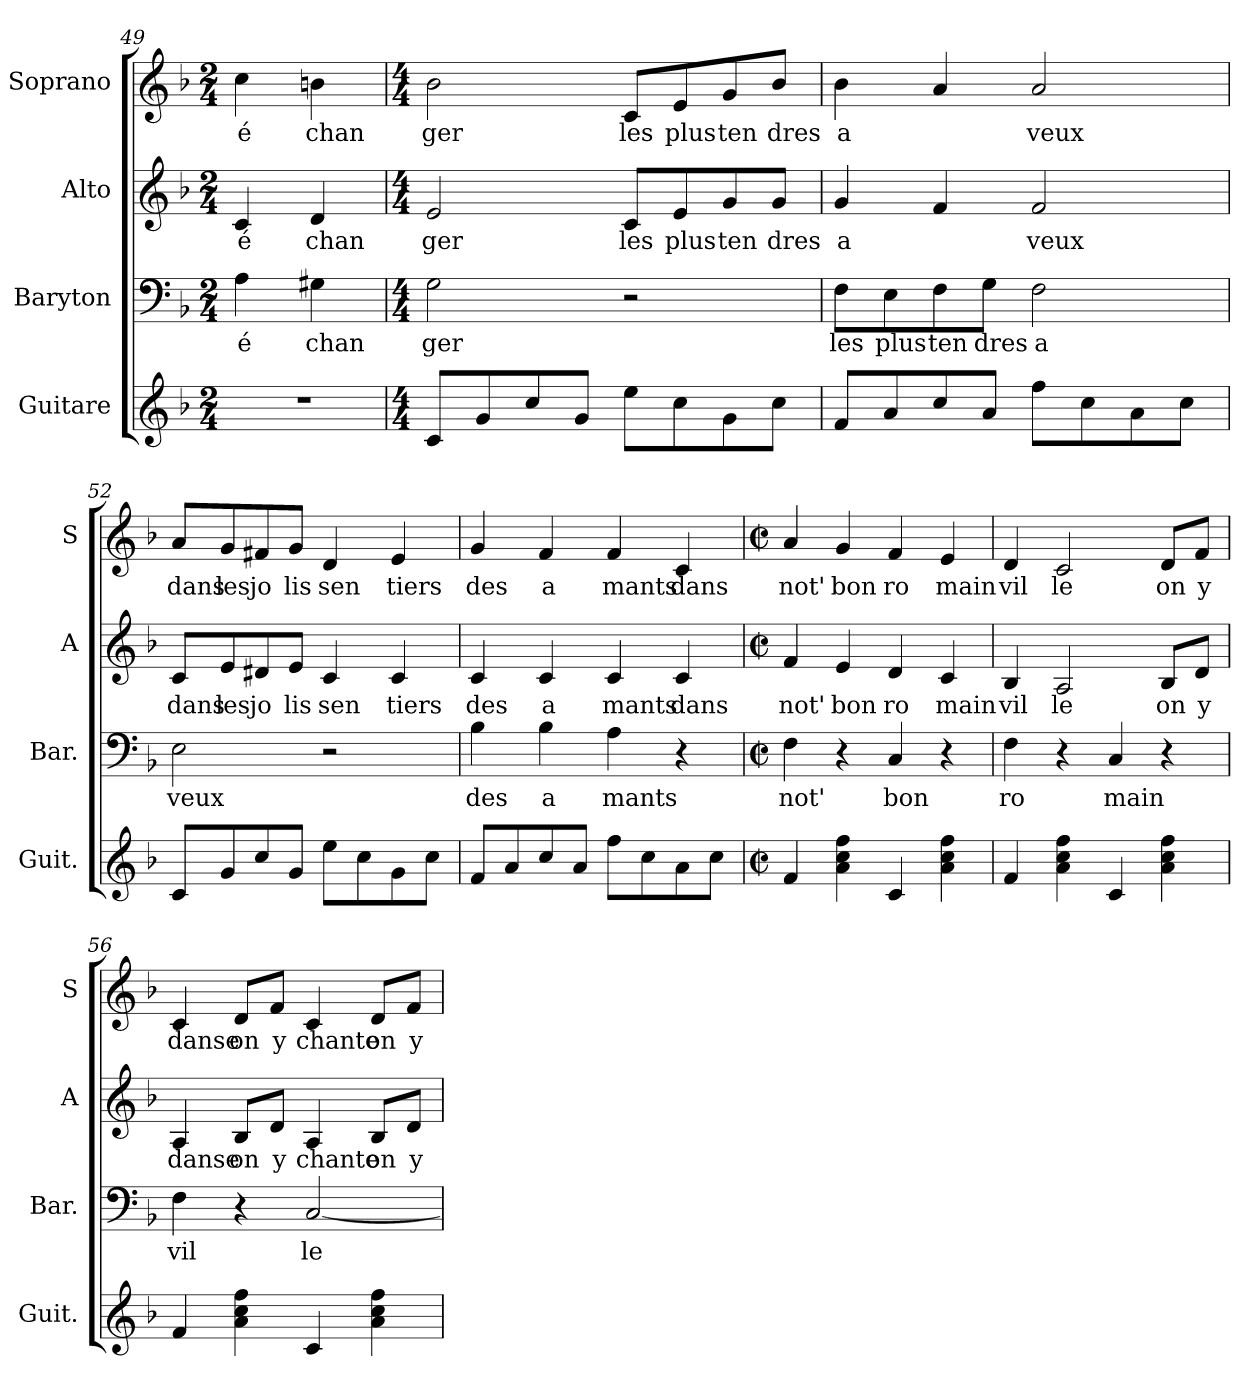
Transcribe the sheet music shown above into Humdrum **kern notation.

**kern	**kern	**text	**kern	**text	**kern	**text
*part4	*part3	*part3	*part2	*part2	*part1	*part1
*staff4	*staff3	*staff3	*staff2	*staff2	*staff1	*staff1
*I"Guitare	*I"Baryton	*	*I"Alto	*	*I"Soprano	*
*I'Guit.	*I'Bar.	*	*I'A	*	*I'S	*
*clefG2	*clefF4	*	*clefG2	*	*clefG2	*
*ITrd7c12	*	*	*	*	*	*
*k[b-]	*k[b-]	*	*k[b-]	*	*k[b-]	*
*F:	*F:	*	*F:	*	*F:	*
*M2/4	*M2/4	*	*M2/4	*	*M2/4	*
=49	=49	=49	=49	=49	=49	=49
!	!	!LO:LY:b	!	!	!	!
!	!	!	!	!LO:LY:b	!	!
!	!	!	!	!	!	!LO:LY:b
2r	4A\	é	4c/	é	4cc\	é
!	!	!LO:LY:b	!	!	!	!
!	!	!	!	!LO:LY:b	!	!
!	!	!	!	!	!	!LO:LY:b
.	4G#X\	chan	4d/	chan	4bn\	chan
=50	=50	=50	=50	=50	=50	=50
*M4/4	*M4/4	*	*M4/4	*	*M4/4	*
!	!	!LO:LY:b	!	!	!	!
!	!	!	!	!LO:LY:b	!	!
!	!	!	!	!	!	!LO:LY:b
8C/L	2G\	ger	2e/	ger	2b-\	ger
8G/	.	.	.	.	.	.
8c/	.	.	.	.	.	.
8G/J	.	.	.	.	.	.
!	!	!	!	!LO:LY:b	!	!
!	!	!	!	!	!	!LO:LY:b
8e\L	2r	.	8c/L	les	8c/L	les
!	!	!	!	!LO:LY:b	!	!
!	!	!	!	!	!	!LO:LY:b
8c\	.	.	8e/	plus	8e/	plus
!	!	!	!	!LO:LY:b	!	!
!	!	!	!	!	!	!LO:LY:b
8G\	.	.	8g/	ten	8g/	ten
!	!	!	!	!LO:LY:b	!	!
!	!	!	!	!	!	!LO:LY:b
8c\J	.	.	8g/J	dres	8b-/J	dres
=51	=51	=51	=51	=51	=51	=51
!	!	!LO:LY:b	!	!	!	!
!	!	!	!	!LO:LY:b	!	!
!	!	!	!	!	!	!LO:LY:b
8F/L	8F\L	les	4g/	a	4b-\	a
!	!	!LO:LY:b	!	!	!	!
8A/	8E\	plus	.	.	.	.
!	!	!LO:LY:b	!	!	!	!
8c/	8F\	ten	4f/	.	4a/	.
!	!	!LO:LY:b	!	!	!	!
8A/J	8G\J	dres	.	.	.	.
!	!	!LO:LY:b	!	!	!	!
!	!	!	!	!LO:LY:b	!	!
!	!	!	!	!	!	!LO:LY:b
8f\L	2F\	a	2f/	veux	2a/	veux
8c\	.	.	.	.	.	.
8A\	.	.	.	.	.	.
8c\J	.	.	.	.	.	.
!!LO:LB:g=z
=52	=52	=52	=52	=52	=52	=52
!	!	!LO:LY:b	!	!	!	!
!	!	!	!	!LO:LY:b	!	!
!	!	!	!	!	!	!LO:LY:b
8C/L	2E\	veux	8c/L	dans	8a/L	dans
!	!	!	!	!LO:LY:b	!	!
!	!	!	!	!	!	!LO:LY:b
8G/	.	.	8e/	les	8g/	les
!	!	!	!	!LO:LY:b	!	!
!	!	!	!	!	!	!LO:LY:b
8c/	.	.	8d#X/	jo	8f#X/	jo
!	!	!	!	!LO:LY:b	!	!
!	!	!	!	!	!	!LO:LY:b
8G/J	.	.	8e/J	lis	8g/J	lis
!	!	!	!	!LO:LY:b	!	!
!	!	!	!	!	!	!LO:LY:b
8e\L	2r	.	4c/	sen	4d/	sen
8c\	.	.	.	.	.	.
!	!	!	!	!LO:LY:b	!	!
!	!	!	!	!	!	!LO:LY:b
8G\	.	.	4c/	tiers	4e/	tiers
8c\J	.	.	.	.	.	.
=53	=53	=53	=53	=53	=53	=53
!	!	!LO:LY:b	!	!	!	!
!	!	!	!	!LO:LY:b	!	!
!	!	!	!	!	!	!LO:LY:b
8F/L	4B-\	des	4c/	des	4g/	des
8A/	.	.	.	.	.	.
!	!	!LO:LY:b	!	!	!	!
!	!	!	!	!LO:LY:b	!	!
!	!	!	!	!	!	!LO:LY:b
8c/	4B-\	a	4c/	a	4f/	a
8A/J	.	.	.	.	.	.
!	!	!LO:LY:b	!	!	!	!
!	!	!	!	!LO:LY:b	!	!
!	!	!	!	!	!	!LO:LY:b
8f\L	4A\	mants	4c/	mants	4f/	mants
8c\	.	.	.	.	.	.
!	!	!	!	!LO:LY:b	!	!
!	!	!	!	!	!	!LO:LY:b
8A\	4r	.	4c/	dans	4c/	dans
8c\J	.	.	.	.	.	.
=54	=54	=54	=54	=54	=54	=54
*M2/2	*M2/2	*	*M2/2	*	*M2/2	*
*met(c|)	*met(c|)	*	*met(c|)	*	*met(c|)	*
!	!	!LO:LY:b	!	!	!	!
!	!	!	!	!LO:LY:b	!	!
!	!	!	!	!	!	!LO:LY:b
4F/	4F\	not'	4f/	not'	4a/	not'
!	!	!	!	!LO:LY:b	!	!
!	!	!	!	!	!	!LO:LY:b
4A\ 4c\ 4f\	4r	.	4e/	bon	4g/	bon
!	!	!LO:LY:b	!	!	!	!
!	!	!	!	!LO:LY:b	!	!
!	!	!	!	!	!	!LO:LY:b
4C/	4C/	bon	4d/	ro	4f/	ro
!	!	!	!	!LO:LY:b	!	!
!	!	!	!	!	!	!LO:LY:b
4A\ 4c\ 4f\	4r	.	4c/	main	4e/	main
=55	=55	=55	=55	=55	=55	=55
!	!	!LO:LY:b	!	!	!	!
!	!	!	!	!LO:LY:b	!	!
!	!	!	!	!	!	!LO:LY:b
4F/	4F\	ro	4B-/	vil	4d/	vil
!	!	!	!	!LO:LY:b	!	!
!	!	!	!	!	!	!LO:LY:b
4A\ 4c\ 4f\	4r	.	2A/	le	2c/	le
!	!	!LO:LY:b	!	!	!	!
4C/	4C/	main	.	.	.	.
!	!	!	!	!LO:LY:b	!	!
!	!	!	!	!	!	!LO:LY:b
4A\ 4c\ 4f\	4r	.	8B-/L	on	8d/L	on
!	!	!	!	!LO:LY:b	!	!
!	!	!	!	!	!	!LO:LY:b
.	.	.	8d/J	y	8f/J	y
!!LO:LB:g=z
=56	=56	=56	=56	=56	=56	=56
!	!	!LO:LY:b	!	!	!	!
!	!	!	!	!LO:LY:b	!	!
!	!	!	!	!	!	!LO:LY:b
4F/	4F\	vil	4A/	danse	4c/	danse
!	!	!	!	!LO:LY:b	!	!
!	!	!	!	!	!	!LO:LY:b
4A\ 4c\ 4f\	4r	.	8B-/L	on	8d/L	on
!	!	!	!	!LO:LY:b	!	!
!	!	!	!	!	!	!LO:LY:b
.	.	.	8d/J	y	8f/J	y
!	!	!LO:LY:b	!	!	!	!
!	!	!	!	!LO:LY:b	!	!
!	!	!	!	!	!	!LO:LY:b
4C/	[2C/	le	4A/	chante	4c/	chante
!	!	!	!	!LO:LY:b	!	!
!	!	!	!	!	!	!LO:LY:b
4A\ 4c\ 4f\	.	.	8B-/L	on	8d/L	on
!	!	!	!	!LO:LY:b	!	!
!	!	!	!	!	!	!LO:LY:b
.	.	.	8d/J	y	8f/J	y
=	=	=	=	=	=	=
*-	*-	*-	*-	*-	*-	*-
